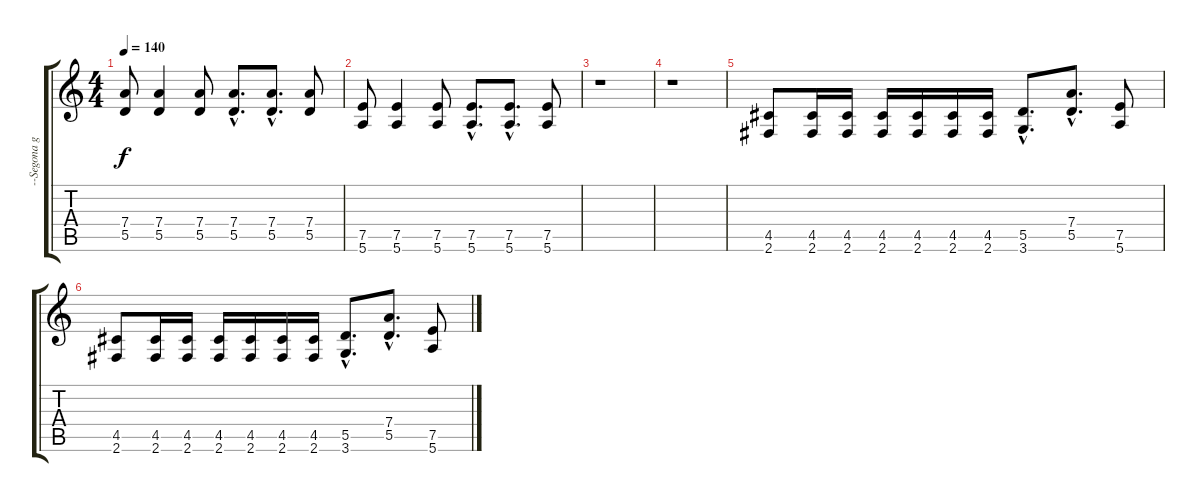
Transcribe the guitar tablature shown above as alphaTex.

\track ("--Segona guitarra" "--Segona g") {instrument distortionguitar}
\staff {score tabs}
\tuning (E4 B3 G3 D3 A2 E2) {hide}
\ts (4 4)
\tempo 140
\clef g2
\ks c
(7.4 5.5).8{dy f} (7.4 5.5).4 (7.4 5.5).8 (7.4{hac} 5.5{hac}).8{d} (7.4{hac} 5.5{hac}).8{d} (7.4 5.5).8 |
(7.5 5.6).8 (7.5 5.6).4 (7.5 5.6).8 (7.5{hac} 5.6{hac}).8{d} (7.5{hac} 5.6{hac}).8{d} (7.5 5.6).8 |
r.1 |
r.1 |
(4.5 2.6).8 (4.5 2.6).16 (4.5 2.6).16 (4.5 2.6).16 (4.5 2.6).16 (4.5 2.6).16 (4.5 2.6).16 (5.5{hac} 3.6{hac}).8{d} (7.4{hac} 5.5{hac}).8{d} (7.5 5.6).8 |
(4.5 2.6).8 (4.5 2.6).16 (4.5 2.6).16 (4.5 2.6).16 (4.5 2.6).16 (4.5 2.6).16 (4.5 2.6).16 (5.5{hac} 3.6{hac}).8{d} (7.4{hac} 5.5{hac}).8{d} (7.5 5.6).8
